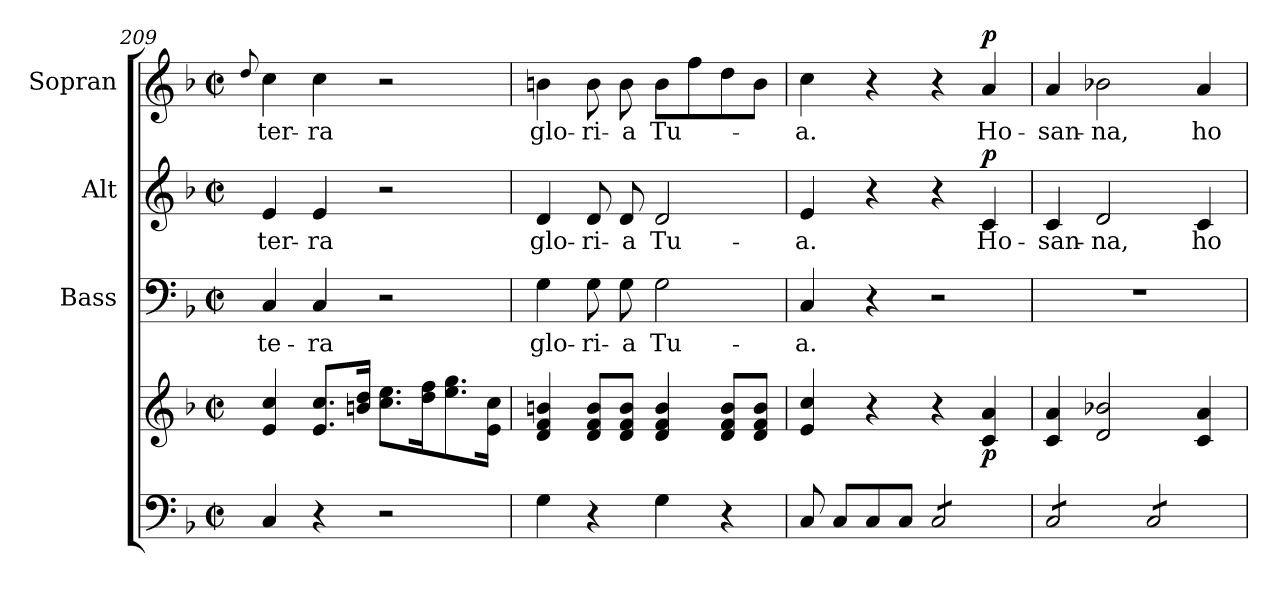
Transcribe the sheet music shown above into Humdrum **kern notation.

**kern	**kern	**dynam	**kern	**text	**kern	**text	**dynam	**kern	**text	**dynam
*part4	*part4	*part4	*part3	*part3	*part2	*part2	*part2	*part1	*part1	*part1
*staff5	*staff4	*staff4/5	*staff3	*staff3	*staff2	*staff2	*staff2	*staff1	*staff1	*staff1
*	*	*	*I"Bass	*	*I"Alt	*	*	*I"Sopran	*	*
*	*	*	*I'B.	*	*I'A.	*	*	*I'S.	*	*
!!LO:LB:g=z
*clefF4	*clefG2	*	*clefF4	*	*clefG2	*	*	*clefG2	*	*
*k[b-]	*k[b-]	*	*k[b-]	*	*k[b-]	*	*	*k[b-]	*	*
*F:	*F:	*	*F:	*	*F:	*	*	*F:	*	*
*M2/2	*M2/2	*	*M2/2	*	*M2/2	*	*	*M2/2	*	*
*met(c|)	*met(c|)	*	*met(c|)	*	*met(c|)	*	*	*met(c|)	*	*
=209	=209	=209	=209	=209	=209	=209	=209	=209	=209	=209
.	.	.	.	.	.	.	.	8qqdd/	.	.
!	!	!	!	!LO:LY:b	!	!LO:LY:b	!	!	!LO:LY:b	!
4C/	4e/ 4cc/	.	4C/	te-	4e/	ter-	.	4cc\	ter-	.
!	!	!	!	!LO:LY:b	!	!LO:LY:b	!	!	!LO:LY:b	!
4r	8.e/ 8.cc/L	.	4C/	-ra	4e/	-ra	.	4cc\	-ra	.
.	16bn/ 16dd/Jk	.	.	.	.	.	.	.	.	.
2r	8.cc\ 8.ee\L	.	2r	.	2r	.	.	2r	.	.
.	16dd\ 16ff\k	.	.	.	.	.	.	.	.	.
.	8.ee\ 8.gg\	.	.	.	.	.	.	.	.	.
.	16e\ 16cc\Jk	.	.	.	.	.	.	.	.	.
=210	=210	=210	=210	=210	=210	=210	=210	=210	=210	=210
!	!	!	!	!LO:LY:b	!	!LO:LY:b	!	!	!LO:LY:b	!
4G\	4d/ 4f/ 4bn/	.	4G\	glo-	4d/	glo-	.	4bn\	glo-	.
!	!	!	!	!LO:LY:b	!	!LO:LY:b	!	!	!LO:LY:b	!
4r	8d/ 8f/ 8b/L	.	8G\	-ri-	8d/	-ri-	.	8b\	-ri-	.
!	!	!	!	!LO:LY:b	!	!LO:LY:b	!	!	!LO:LY:b	!
.	8d/ 8f/ 8b/J	.	8G\	-a	8d/	-a	.	8b\	-a	.
!	!	!	!	!LO:LY:b	!	!LO:LY:b	!	!	!LO:LY:b	!
4G\	4d/ 4f/ 4b/	.	2G\	Tu-	2d/	Tu-	.	8b\L	Tu-	.
.	.	.	.	.	.	.	.	8ff\	.	.
4r	8d/ 8f/ 8b/L	.	.	.	.	.	.	8dd\	.	.
.	8d/ 8f/ 8b/J	.	.	.	.	.	.	8b\J	.	.
=211	=211	=211	=211	=211	=211	=211	=211	=211	=211	=211
!	!	!	!	!LO:LY:b	!	!LO:LY:b	!	!	!LO:LY:b	!
8C/	4e/ 4cc/	.	4C/	-a.	4e/	-a.	.	4cc\	-a.	.
8C/L	.	.	.	.	.	.	.	.	.	.
8C/	4r	.	4r	.	4r	.	.	4r	.	.
8C/J	.	.	.	.	.	.	.	.	.	.
*tremolo	*	*	*	*	*	*	*	*	*	*
8C/L	4r	.	2r	.	4r	.	.	4r	.	.
8C/	.	.	.	.	.	.	.	.	.	.
!	!	!LO:DY:b	!	!	!	!LO:LY:b	!LO:DY:a	!	!LO:LY:b	!LO:DY:a
8C/	4c/ 4a/	p	.	.	4c/	Ho-	p	4a/	Ho-	p
8C/J	.	.	.	.	.	.	.	.	.	.
=212	=212	=212	=212	=212	=212	=212	=212	=212	=212	=212
!	!	!	!	!	!	!LO:LY:b	!	!	!LO:LY:b	!
8C/L	4c/ 4a/	.	1r	.	4c/	-san-	.	4a/	-san-	.
8C/	.	.	.	.	.	.	.	.	.	.
!	!	!	!	!	!	!LO:LY:b	!	!	!LO:LY:b	!
8C/	2d/ 2b-X/	.	.	.	2d/	-na,	.	2b-X\	-na,	.
8C/J	.	.	.	.	.	.	.	.	.	.
8C/L	.	.	.	.	.	.	.	.	.	.
8C/	.	.	.	.	.	.	.	.	.	.
!	!	!	!	!	!	!LO:LY:b	!	!	!LO:LY:b	!
8C/	4c/ 4a/	.	.	.	4c/	ho-	.	4a/	ho-	.
8C/J	.	.	.	.	.	.	.	.	.	.
*Xtremolo	*	*	*	*	*	*	*	*	*	*
=	=	=	=	=	=	=	=	=	=	=
*-	*-	*-	*-	*-	*-	*-	*-	*-	*-	*-
